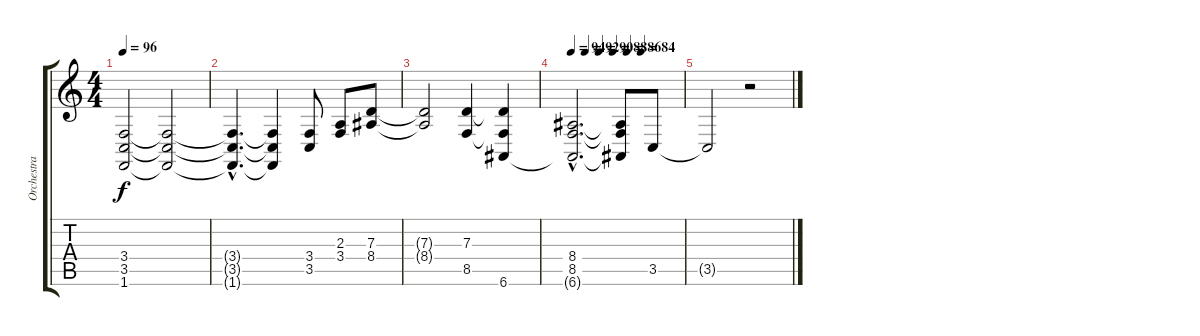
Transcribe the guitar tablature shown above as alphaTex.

\track ("Orchestra" "Orchestra") {instrument stringensemble1}
\staff {score tabs}
\tuning (E4 B3 G3 D3 A2 E2) {hide}
\ts (4 4)
\tempo 96
\clef g2
\ks c
(3.4{t} 3.5{t} 1.6{t}).2{dy f} (3.4{t} 3.5{t} 1.6{t}).2 |
(3.4{hac t} 3.5{hac t} 1.6{hac t}).4{d} (3.4{t} 3.5{t} 1.6{t}).4 (3.4 3.5).8 (2.3 3.4).8 (7.3 8.4).8 |
(7.3{t} 8.4{t}).2 (7.3 8.5).4 (7.3{t} 8.5{t} 6.6).4 |
\tempo 94
\tempo (92 0.125)
\tempo (90 0.25)
\tempo (88 0.375)
\tempo (86 0.5)
\tempo (84 0.625)
(8.4{hac} 8.5{hac} 6.6{hac t}).2{d} (8.4{t} 8.5{t} 6.6{t}).8 3.5.8 |
3.5{t}.2 r.2
